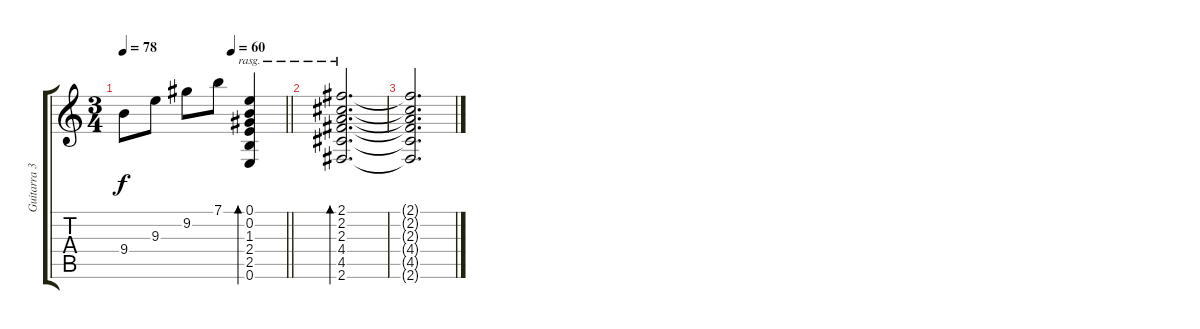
\track ("Guitarra 3" "Guitarra 3") {instrument overdrivenguitar}
\staff {score tabs}
\tuning (E4 B3 G3 D3 A2 E2) {hide}
\ts (3 4)
\tempo 78
\tempo (60 0.6666666666666666)
\clef g2
\barLineRight lightlight
\ks c
9.4.8{dy f} 9.3.8 9.2.8 7.1.8 (0.1 0.2 1.3 2.4 2.5 0.6).4{bd 480 rasg ii} |
(2.1 2.2 2.3 4.4 4.5 2.6).2{d bd 480 rasg ii} |
(2.1{t} 2.2{t} 2.3{t} 4.4{t} 4.5{t} 2.6{t}).2{d}
